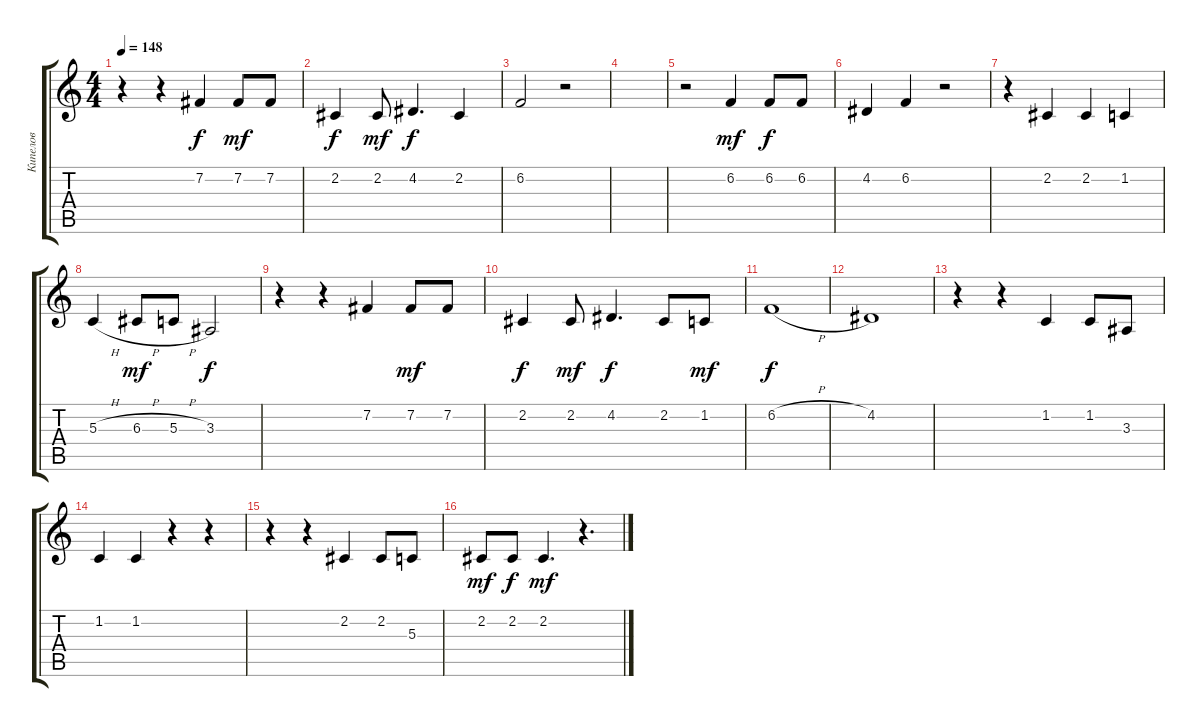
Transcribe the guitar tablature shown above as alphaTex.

\track ("Кипелов" "Кипелов") {instrument tenorsax}
\staff {score tabs}
\tuning (E4 B3 G3 D3 A2 E2) {hide}
\ts (4 4)
\tempo 148
\clef g2
\ks c
r.4{dy f} r.4 7.2.4 7.2.8{dy mf} 7.2.8 |
2.2.4{dy f} 2.2.8{dy mf} 4.2.4{d dy f} 2.2.4 |
6.2.2 r.2 |
|
r.2 6.2.4{dy mf} 6.2.8{dy f} 6.2.8 |
4.2.4 6.2.4 r.2 |
r.4 2.2.4 2.2.4 1.2.4 |
5.3{h}.4 6.3{h}.8{dy mf} 5.3{h}.8 3.3.2{dy f} |
r.4 r.4 7.2.4 7.2.8{dy mf} 7.2.8 |
2.2.4{dy f} 2.2.8{dy mf} 4.2.4{d dy f} 2.2.8 1.2.8{dy mf} |
6.2{h}.1{dy f} |
4.2.1 |
r.4 r.4 1.2.4 1.2.8 3.3.8 |
1.2.4 1.2.4 r.4 r.4 |
r.4 r.4 2.2.4 2.2.8 5.3.8 |
2.2.8{dy mf} 2.2.8{dy f} 2.2.4{d dy mf} r.4{d}
